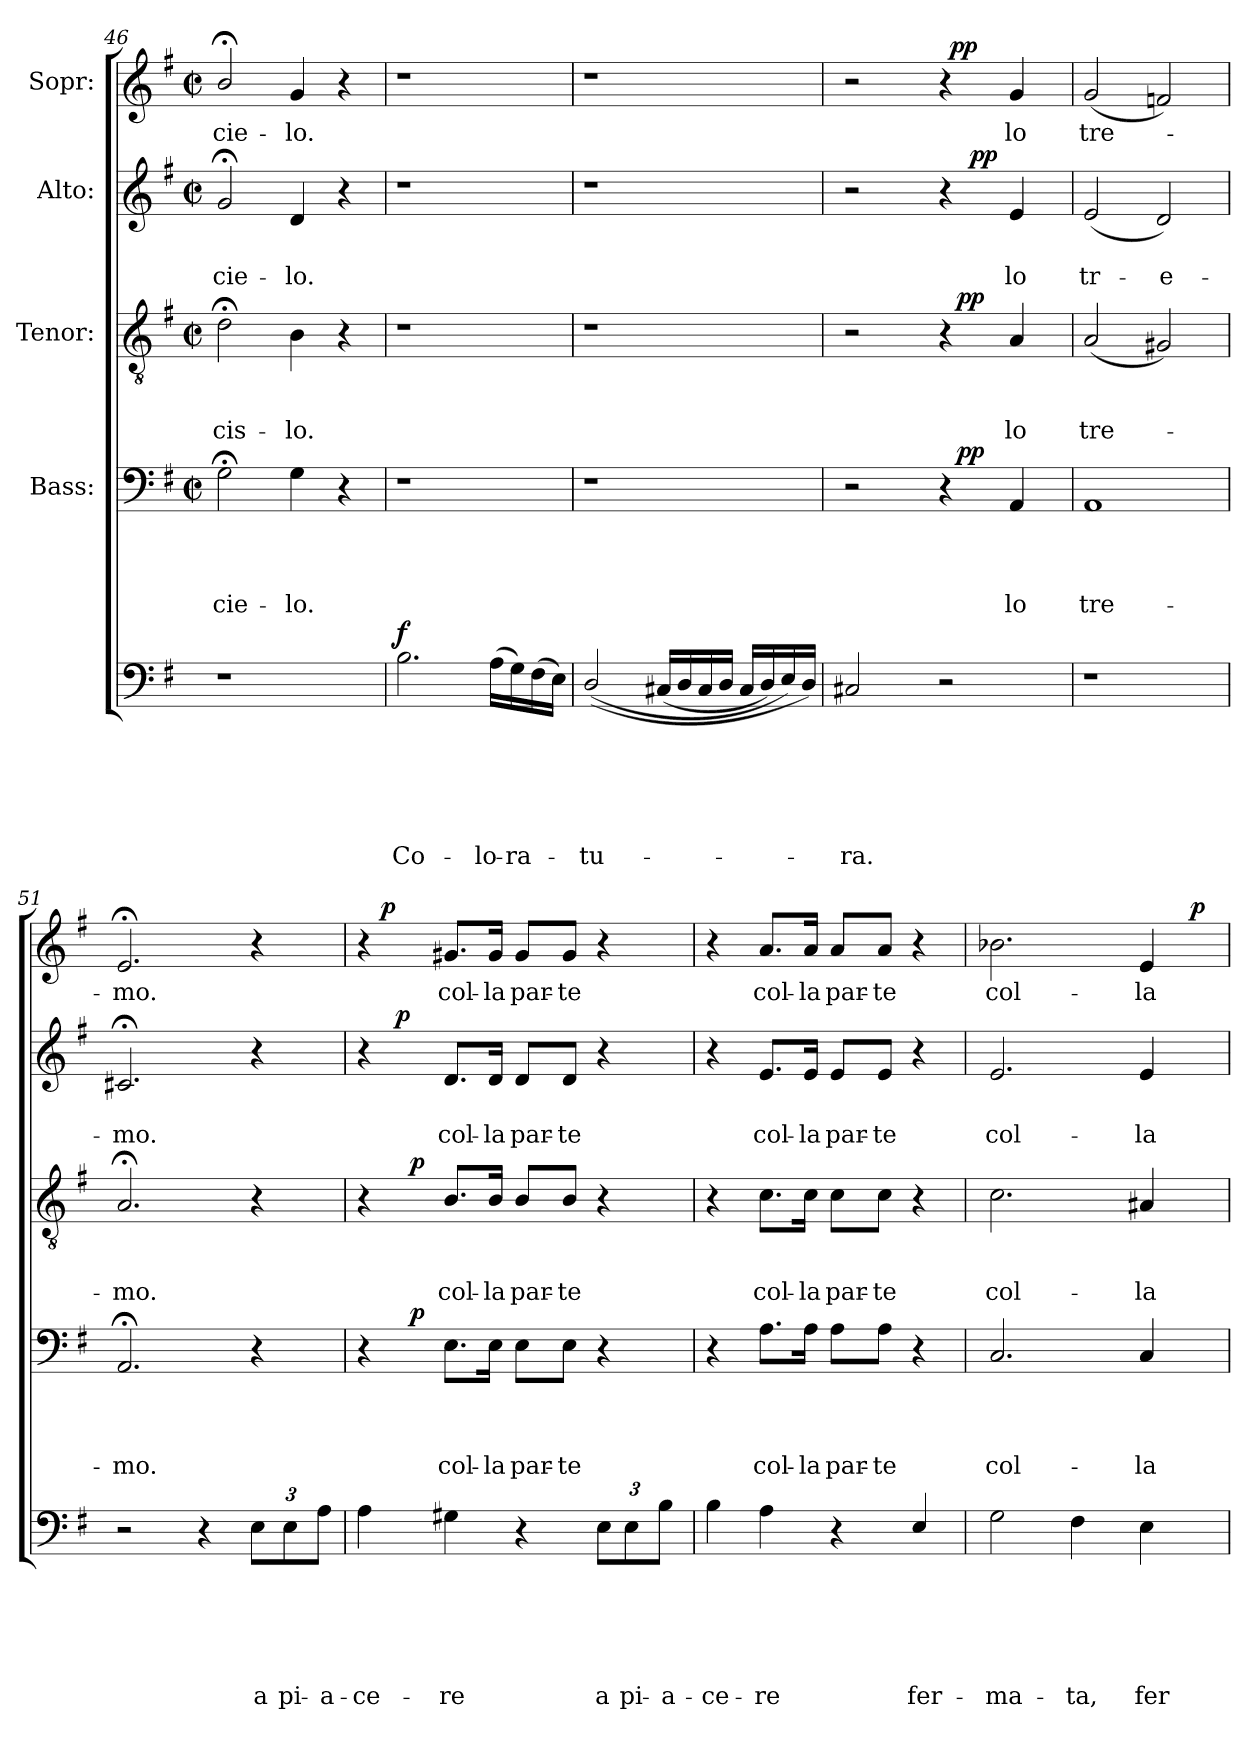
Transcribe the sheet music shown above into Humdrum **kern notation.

**kern	**text	**text	**text	**text	**text	**text	**dynam	**kern	**text	**text	**text	**text	**dynam	**kern	**text	**text	**text	**dynam	**kern	**text	**text	**dynam	**kern	**text	**dynam
*part5	*part5	*part5	*part5	*part5	*part5	*part5	*part5	*part4	*part4	*part4	*part4	*part4	*part4	*part3	*part3	*part3	*part3	*part3	*part2	*part2	*part2	*part2	*part1	*part1	*part1
*staff5	*staff5	*staff5	*staff5	*staff5	*staff5	*staff5	*staff5	*staff4	*staff4	*staff4	*staff4	*staff4	*staff4	*staff3	*staff3	*staff3	*staff3	*staff3	*staff2	*staff2	*staff2	*staff2	*staff1	*staff1	*staff1
*	*	*	*	*	*	*	*	*I"Bass:	*	*	*	*	*	*I"Tenor:	*	*	*	*	*I"Alto:	*	*	*	*I"Sopr:	*	*
*clefF4	*	*	*	*	*	*	*	*clefF4	*	*	*	*	*	*clefGv2	*	*	*	*	*clefG2	*	*	*	*clefG2	*	*
*k[f#]	*	*	*	*	*	*	*	*k[f#]	*	*	*	*	*	*k[f#]	*	*	*	*	*k[f#]	*	*	*	*k[f#]	*	*
*G:	*	*	*	*	*	*	*	*G:	*	*	*	*	*	*G:	*	*	*	*	*G:	*	*	*	*G:	*	*
*	*	*	*	*	*	*	*	*M2/2	*	*	*	*	*	*M2/2	*	*	*	*	*M2/2	*	*	*	*M2/2	*	*
*	*	*	*	*	*	*	*	*met(c|)	*	*	*	*	*	*met(c|)	*	*	*	*	*met(c|)	*	*	*	*met(c|)	*	*
=46	=46	=46	=46	=46	=46	=46	=46	=46	=46	=46	=46	=46	=46	=46	=46	=46	=46	=46	=46	=46	=46	=46	=46	=46	=46
!	!	!	!	!	!	!	!	!	!	!	!	!LO:LY:b	!	!	!	!	!LO:LY:b	!	!	!	!LO:LY:b	!	!	!LO:LY:b	!
1r	.	.	.	.	.	.	.	2G;<\	.	.	.	cie-	.	2d;<\	.	.	cis-	.	2g;/	.	cie-	.	2b;</	cie-	.
!	!	!	!	!	!	!	!	!	!	!	!	!LO:LY:b	!	!	!	!	!LO:LY:b	!	!	!	!LO:LY:b	!	!	!LO:LY:b	!
.	.	.	.	.	.	.	.	4G\	.	.	.	-lo.	.	4B\	.	.	-lo.	.	4d/	.	-lo.	.	4g/	-lo.	.
.	.	.	.	.	.	.	.	4r	.	.	.	.	.	4r	.	.	.	.	4r	.	.	.	4r	.	.
=47	=47	=47	=47	=47	=47	=47	=47	=47	=47	=47	=47	=47	=47	=47	=47	=47	=47	=47	=47	=47	=47	=47	=47	=47	=47
!	!	!	!	!	!	!LO:LY:b	!LO:DY:a	!	!	!	!	!	!	!	!	!	!	!	!	!	!	!	!	!	!
2.B\	.	.	.	.	.	Co-	f	1r	.	.	.	.	.	1r	.	.	.	.	1r	.	.	.	1r	.	.
!	!	!	!	!	!	!LO:LY:b	!	!	!	!	!	!	!	!	!	!	!	!	!	!	!	!	!	!	!
(>16A\LL	.	.	.	.	.	-lo-	.	.	.	.	.	.	.	.	.	.	.	.	.	.	.	.	.	.	.
!	!	!	!	!	!	!LO:LY:b	!	!	!	!	!	!	!	!	!	!	!	!	!	!	!	!	!	!	!
16G\)	.	.	.	.	.	-ra-	.	.	.	.	.	.	.	.	.	.	.	.	.	.	.	.	.	.	.
(>16F#\	.	.	.	.	.	.	.	.	.	.	.	.	.	.	.	.	.	.	.	.	.	.	.	.	.
16E\JJ)	.	.	.	.	.	.	.	.	.	.	.	.	.	.	.	.	.	.	.	.	.	.	.	.	.
=48	=48	=48	=48	=48	=48	=48	=48	=48	=48	=48	=48	=48	=48	=48	=48	=48	=48	=48	=48	=48	=48	=48	=48	=48	=48
!	!	!	!	!	!	!LO:LY:b	!	!	!	!	!	!	!	!	!	!	!	!	!	!	!	!	!	!	!
((2D/	.	.	.	.	.	-tu-	.	1r	.	.	.	.	.	1r	.	.	.	.	1r	.	.	.	1r	.	.
(>16C#X/LL	.	.	.	.	.	.	.	.	.	.	.	.	.	.	.	.	.	.	.	.	.	.	.	.	.
16D/	.	.	.	.	.	.	.	.	.	.	.	.	.	.	.	.	.	.	.	.	.	.	.	.	.
16C#/	.	.	.	.	.	.	.	.	.	.	.	.	.	.	.	.	.	.	.	.	.	.	.	.	.
16D/JJ	.	.	.	.	.	.	.	.	.	.	.	.	.	.	.	.	.	.	.	.	.	.	.	.	.
16C#/LL	.	.	.	.	.	.	.	.	.	.	.	.	.	.	.	.	.	.	.	.	.	.	.	.	.
16D/)	.	.	.	.	.	.	.	.	.	.	.	.	.	.	.	.	.	.	.	.	.	.	.	.	.
16E/)	.	.	.	.	.	.	.	.	.	.	.	.	.	.	.	.	.	.	.	.	.	.	.	.	.
16D/JJ)	.	.	.	.	.	.	.	.	.	.	.	.	.	.	.	.	.	.	.	.	.	.	.	.	.
!!LO:PB:g=z
=49	=49	=49	=49	=49	=49	=49	=49	=49	=49	=49	=49	=49	=49	=49	=49	=49	=49	=49	=49	=49	=49	=49	=49	=49	=49
!	!	!	!	!	!	!LO:LY:b:rj	!	!	!	!	!	!	!	!	!	!	!	!	!	!	!	!	!	!	!
*	*	*	*	*	*	*	*	*^	*	*	*	*	*	*^	*	*	*	*	*^	*	*	*	*^	*	*
2C#X/	.	.	.	.	.	-ra.	.	2r	2ryy	.	.	.	.	.	2r	2ryy	.	.	.	.	2r	2ryy	.	.	.	2r	3ryy	.	.
.	.	.	.	.	.	.	.	.	.	.	.	.	.	.	.	.	.	.	.	.	.	.	.	.	.	.	6ryy	.	.
2r	.	.	.	.	.	.	.	4r	32ryy	.	.	.	.	.	4r	32ryy	.	.	.	.	4r	16ryy	.	.	.	4r	48ryy	.	.
!	!	!	!	!	!	!	!	!	!	!	!	!	!	!	!	!	!	!	!	!	!	!	!	!	!	!	!	!	!LO:DY:a
.	.	.	.	.	.	.	.	.	.	.	.	.	.	.	.	.	.	.	.	.	.	.	.	.	.	.	3ryy	.	pp
!	!	!	!	!	!	!	!	!	!	!	!	!	!	!LO:DY:a	!	!	!	!	!	!LO:DY:a	!	!	!	!	!	!	!	!	!
.	.	.	.	.	.	.	.	.	4...ryy	.	.	.	.	pp	.	4...ryy	.	.	.	pp	.	.	.	.	.	.	.	.	.
!	!	!	!	!	!	!	!	!	!	!	!	!	!	!	!	!	!	!	!	!	!	!	!	!	!LO:DY:a	!	!	!	!
.	.	.	.	.	.	.	.	.	.	.	.	.	.	.	.	.	.	.	.	.	.	4..ryy	.	.	pp	.	.	.	.
!	!	!	!	!	!	!	!	!	!	!	!	!	!LO:LY:b	!	!	!	!	!	!LO:LY:b	!	!	!	!	!LO:LY:b	!	!	!	!LO:LY:b	!
.	.	.	.	.	.	.	.	4AA/	.	.	.	.	lo	.	4A/	.	.	.	lo	.	4e/	.	.	lo	.	4g/	.	lo	.
.	.	.	.	.	.	.	.	.	.	.	.	.	.	.	.	.	.	.	.	.	.	.	.	.	.	.	12..ryy	.	.
=50	=50	=50	=50	=50	=50	=50	=50	=50	=50	=50	=50	=50	=50	=50	=50	=50	=50	=50	=50	=50	=50	=50	=50	=50	=50	=50	=50	=50	=50
!	!	!	!	!	!	!	!	!	!	!	!	!	!LO:LY:b	!	!	!	!	!	!LO:LY:b	!	!	!	!	!LO:LY:b	!	!	!	!LO:LY:b	!
*	*	*	*	*	*	*	*	*v	*v	*	*	*	*	*	*	*	*	*	*	*	*v	*v	*	*	*	*v	*v	*	*
*	*	*	*	*	*	*	*	*	*	*	*	*	*	*v	*v	*	*	*	*	*	*	*	*	*	*	*
1r	.	.	.	.	.	.	.	1AA	.	.	.	tre-	.	(<2A/	.	.	tre-	.	(<2e/	.	tr-	.	(<2g/	tre-	.
!	!	!	!	!	!	!	!	!	!	!	!	!	!	!	!	!	!	!	!	!	!LO:LY:b:rj	!	!	!	!
.	.	.	.	.	.	.	.	.	.	.	.	.	.	2G#X/)	.	.	.	.	2d/)	.	-e-	.	2fn/)	.	.
=51	=51	=51	=51	=51	=51	=51	=51	=51	=51	=51	=51	=51	=51	=51	=51	=51	=51	=51	=51	=51	=51	=51	=51	=51	=51
!	!	!	!	!	!	!	!	!	!	!	!	!LO:LY:b	!	!	!	!	!LO:LY:b	!	!	!	!LO:LY:b	!	!	!LO:LY:b	!
2r	.	.	.	.	.	.	.	2.AA;/	.	.	.	-mo.	.	2.A;/	.	.	-mo.	.	2.c#X;/	.	-mo.	.	2.e;/	-mo.	.
4r	.	.	.	.	.	.	.	.	.	.	.	.	.	.	.	.	.	.	.	.	.	.	.	.	.
*Xbrackettup	*	*	*	*	*	*	*	*	*	*	*	*	*	*	*	*	*	*	*	*	*	*	*	*	*
!	!	!	!	!	!	!LO:LY:b:rj	!	!	!	!	!	!	!	!	!	!	!	!	!	!	!	!	!	!	!
12E\L	.	.	.	.	.	a	.	4r	.	.	.	.	.	4r	.	.	.	.	4r	.	.	.	4r	.	.
!	!	!	!	!	!	!LO:LY:b	!	!	!	!	!	!	!	!	!	!	!	!	!	!	!	!	!	!	!
12E\	.	.	.	.	.	pi-	.	.	.	.	.	.	.	.	.	.	.	.	.	.	.	.	.	.	.
!	!	!	!	!	!	!LO:LY:b:rj	!	!	!	!	!	!	!	!	!	!	!	!	!	!	!	!	!	!	!
12A\J	.	.	.	.	.	-a-	.	.	.	.	.	.	.	.	.	.	.	.	.	.	.	.	.	.	.
=52	=52	=52	=52	=52	=52	=52	=52	=52	=52	=52	=52	=52	=52	=52	=52	=52	=52	=52	=52	=52	=52	=52	=52	=52	=52
!	!	!	!	!	!	!LO:LY:b	!	!	!	!	!	!	!	!	!	!	!	!	!	!	!	!	!	!	!
*	*	*	*	*	*	*	*	*^	*	*	*	*	*	*^	*	*	*	*	*^	*	*	*	*^	*	*
4A\	.	.	.	.	.	-ce-	.	4r	8ryy	.	.	.	.	.	4r	8ryy	.	.	.	.	4r	16.ryy	.	.	.	4r	16ryy	.	.
!	!	!	!	!	!	!	!	!	!	!	!	!	!	!	!	!	!	!	!	!	!	!	!	!	!	!	!	!	!LO:DY:a
.	.	.	.	.	.	.	.	.	.	.	.	.	.	.	.	.	.	.	.	.	.	.	.	.	.	.	2...ryy	.	p
!	!	!	!	!	!	!	!	!	!	!	!	!	!	!	!	!	!	!	!	!	!	!	!	!	!LO:DY:a	!	!	!	!
.	.	.	.	.	.	.	.	.	.	.	.	.	.	.	.	.	.	.	.	.	.	2ryy	.	.	p	.	.	.	.
!	!	!	!	!	!	!	!	!	!	!	!	!	!	!LO:DY:a	!	!	!	!	!	!LO:DY:a	!	!	!	!	!	!	!	!	!
.	.	.	.	.	.	.	.	.	2..ryy	.	.	.	.	p	.	2..ryy	.	.	.	p	.	.	.	.	.	.	.	.	.
!	!	!	!	!	!	!LO:LY:b	!	!	!	!	!	!	!LO:LY:b	!	!	!	!	!	!LO:LY:b	!	!	!	!	!LO:LY:b	!	!	!	!LO:LY:b	!
4G#X\	.	.	.	.	.	-re	.	8.E\L	.	.	.	.	col-	.	8.B/L	.	.	.	col-	.	8.d/L	.	.	col-	.	8.g#X/L	.	col-	.
!	!	!	!	!	!	!	!	!	!	!	!	!	!LO:LY:b	!	!	!	!	!	!LO:LY:b	!	!	!	!	!LO:LY:b	!	!	!	!LO:LY:b	!
.	.	.	.	.	.	.	.	16E\Jk	.	.	.	.	-la	.	16B/Jk	.	.	.	-la	.	16d/Jk	.	.	-la	.	16g#/Jk	.	-la	.
!	!	!	!	!	!	!	!	!	!	!	!	!	!LO:LY:b	!	!	!	!	!	!LO:LY:b	!	!	!	!	!LO:LY:b	!	!	!	!LO:LY:b	!
4r	.	.	.	.	.	.	.	8E\L	.	.	.	.	par-	.	8B/L	.	.	.	par-	.	8d/L	.	.	par-	.	8g#/L	.	par-	.
.	.	.	.	.	.	.	.	.	.	.	.	.	.	.	.	.	.	.	.	.	.	4ryy	.	.	.	.	.	.	.
!	!	!	!	!	!	!	!	!	!	!	!	!	!LO:LY:b:rj	!	!	!	!	!	!LO:LY:b:rj	!	!	!	!	!LO:LY:b	!	!	!	!LO:LY:b:rj	!
.	.	.	.	.	.	.	.	8E\J	.	.	.	.	-te	.	8B/J	.	.	.	-te	.	8d/J	.	.	-te	.	8g#/J	.	-te	.
!	!	!	!	!	!	!LO:LY:b:rj	!	!	!	!	!	!	!	!	!	!	!	!	!	!	!	!	!	!	!	!	!	!	!
12E\L	.	.	.	.	.	a	.	4r	.	.	.	.	.	.	4r	.	.	.	.	.	4r	.	.	.	.	4r	.	.	.
!	!	!	!	!	!	!LO:LY:b	!	!	!	!	!	!	!	!	!	!	!	!	!	!	!	!	!	!	!	!	!	!	!
12E\	.	.	.	.	.	pi-	.	.	.	.	.	.	.	.	.	.	.	.	.	.	.	.	.	.	.	.	.	.	.
.	.	.	.	.	.	.	.	.	.	.	.	.	.	.	.	.	.	.	.	.	.	8ryy	.	.	.	.	.	.	.
!	!	!	!	!	!	!LO:LY:b	!	!	!	!	!	!	!	!	!	!	!	!	!	!	!	!	!	!	!	!	!	!	!
12B\J	.	.	.	.	.	-a-	.	.	.	.	.	.	.	.	.	.	.	.	.	.	.	.	.	.	.	.	.	.	.
.	.	.	.	.	.	.	.	.	.	.	.	.	.	.	.	.	.	.	.	.	.	32ryy	.	.	.	.	.	.	.
!!LO:LB:g=z
=53	=53	=53	=53	=53	=53	=53	=53	=53	=53	=53	=53	=53	=53	=53	=53	=53	=53	=53	=53	=53	=53	=53	=53	=53	=53	=53	=53	=53	=53
!	!	!	!	!	!	!LO:LY:b:rj	!	!	!	!	!	!	!	!	!	!	!	!	!	!	!	!	!	!	!	!	!	!	!
*	*	*	*	*	*	*	*	*v	*v	*	*	*	*	*	*	*	*	*	*	*	*v	*v	*	*	*	*v	*v	*	*
*	*	*	*	*	*	*	*	*	*	*	*	*	*	*v	*v	*	*	*	*	*	*	*	*	*	*	*
4B\	.	.	.	.	.	-ce-	.	4r	.	.	.	.	.	4r	.	.	.	.	4r	.	.	.	4r	.	.
!	!	!	!	!	!	!LO:LY:b	!	!	!	!	!	!LO:LY:b:rj	!	!	!	!	!LO:LY:b:rj	!	!	!	!LO:LY:b:rj	!	!	!LO:LY:b:rj	!
4A\	.	.	.	.	.	-re	.	8.A\L	.	.	.	col-	.	8.c\L	.	.	col-	.	8.e/L	.	col-	.	8.a/L	col-	.
!	!	!	!	!	!	!	!	!	!	!	!	!LO:LY:b:rj	!	!	!	!	!LO:LY:b:rj	!	!	!	!LO:LY:b	!	!	!LO:LY:b	!
.	.	.	.	.	.	.	.	16A\Jk	.	.	.	-la	.	16c\Jk	.	.	-la	.	16e/Jk	.	-la	.	16a/Jk	-la	.
!	!	!	!	!	!	!	!	!	!	!	!	!LO:LY:b	!	!	!	!	!LO:LY:b	!	!	!	!LO:LY:b	!	!	!LO:LY:b	!
4r	.	.	.	.	.	.	.	8A\L	.	.	.	par-	.	8c\L	.	.	par-	.	8e/L	.	par-	.	8a/L	par-	.
!	!	!	!	!	!	!	!	!	!	!	!	!LO:LY:b:rj	!	!	!	!	!LO:LY:b:rj	!	!	!	!LO:LY:b	!	!	!LO:LY:b	!
.	.	.	.	.	.	.	.	8A\J	.	.	.	-te	.	8c\J	.	.	-te	.	8e/J	.	-te	.	8a/J	-te	.
!	!	!	!	!	!	!LO:LY:b	!	!	!	!	!	!	!	!	!	!	!	!	!	!	!	!	!	!	!
4E/	.	.	.	.	.	fer-	.	4r	.	.	.	.	.	4r	.	.	.	.	4r	.	.	.	4r	.	.
=54	=54	=54	=54	=54	=54	=54	=54	=54	=54	=54	=54	=54	=54	=54	=54	=54	=54	=54	=54	=54	=54	=54	=54	=54	=54
!	!	!	!	!	!	!LO:LY:b	!	!	!	!	!	!LO:LY:b	!	!	!	!	!LO:LY:b	!	!	!	!LO:LY:b	!	!	!LO:LY:b	!
*	*	*	*	*	*	*	*	*	*	*	*	*	*	*	*	*	*	*	*	*	*	*	*^	*	*
2G\	.	.	.	.	.	-ma-	.	2.C/	.	.	.	col-	.	2.c\	.	.	col-	.	2.e/	.	col-	.	2.b-X\	3%2ryy	col-	.
!	!	!	!	!	!	!LO:LY:b	!	!	!	!	!	!	!	!	!	!	!	!	!	!	!	!	!	!	!	!
4F#\	.	.	.	.	.	-ta,	.	.	.	.	.	.	.	.	.	.	.	.	.	.	.	.	.	.	.	.
.	.	.	.	.	.	.	.	.	.	.	.	.	.	.	.	.	.	.	.	.	.	.	.	6ryy	.	.
!	!	!	!	!	!	!LO:LY:b	!	!	!	!	!	!LO:LY:b	!	!	!	!	!LO:LY:b	!	!	!	!LO:LY:b	!	!	!	!LO:LY:b	!
4E\	.	.	.	.	.	fer-	.	4C/	.	.	.	-la	.	4A#X/	.	.	-la	.	4e/	.	-la	.	4e/	.	-la	.
.	.	.	.	.	.	.	.	.	.	.	.	.	.	.	.	.	.	.	.	.	.	.	.	24.ryy	.	.
!	!	!	!	!	!	!	!	!	!	!	!	!	!	!	!	!	!	!	!	!	!	!	!	!	!	!LO:DY:a
.	.	.	.	.	.	.	.	.	.	.	.	.	.	.	.	.	.	.	.	.	.	.	.	12ryy	.	p
.	.	.	.	.	.	.	.	.	.	.	.	.	.	.	.	.	.	.	.	.	.	.	.	48ryy	.	.
*	*	*	*	*	*	*	*	*	*	*	*	*	*	*	*	*	*	*	*	*	*	*	*v	*v	*	*
=	=	=	=	=	=	=	=	=	=	=	=	=	=	=	=	=	=	=	=	=	=	=	=	=	=
*-	*-	*-	*-	*-	*-	*-	*-	*-	*-	*-	*-	*-	*-	*-	*-	*-	*-	*-	*-	*-	*-	*-	*-	*-	*-
